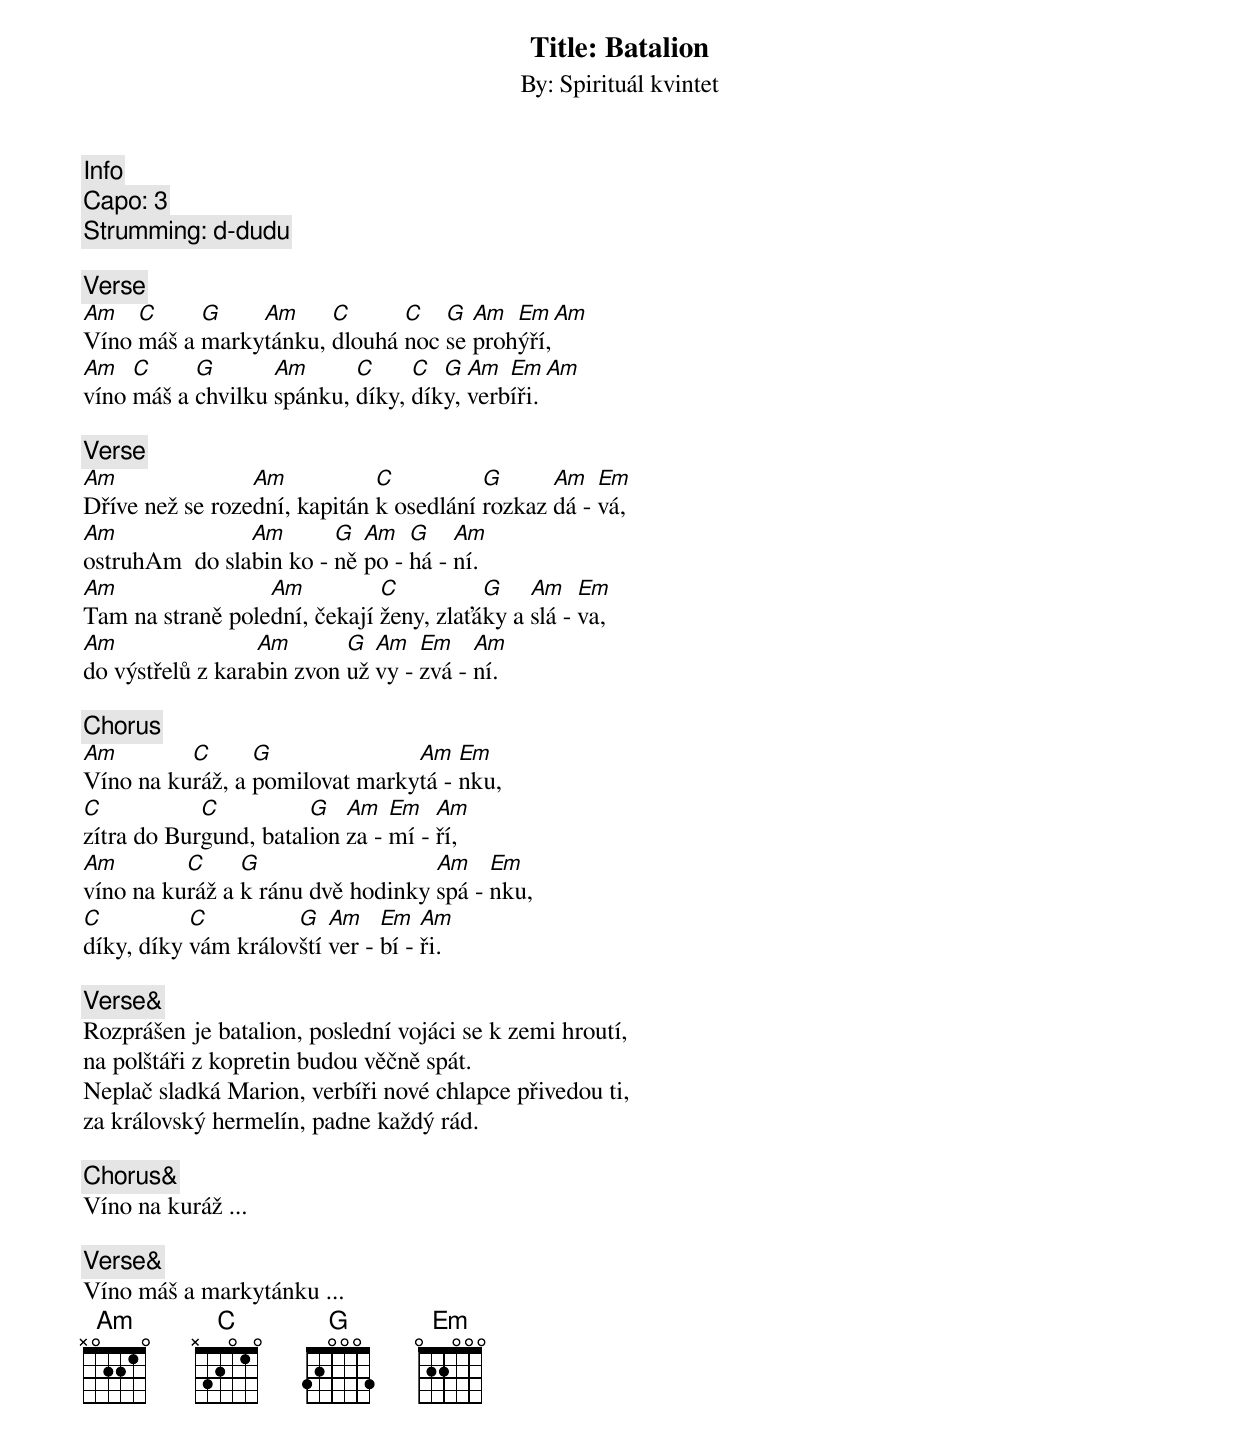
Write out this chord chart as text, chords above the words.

[Info]
Title: Batalion
By: Spirituál kvintet
Capo: 3
Strumming: d-dudu

[Verse]
Am   C     G    Am     C      C   G  Am  Em  Am
Víno máš a markytánku, dlouhá noc se prohýří,
Am   C     G       Am      C     C  G  Am  Em  Am
víno máš a chvilku spánku, díky, díky, verbíři.

[Verse]
Am               Am           C          G      Am   Em
Dříve než se rozední, kapitán k osedlání rozkaz dá - vá,
Am              Am       G  Am   G    Am
ostruhAm  do slabin ko - ně po - há - ní.
Am                Am          C          G    Am    Em
Tam na straně polední, čekají ženy, zlaťáky a slá - va,
Am                Am       G  Am   Em    Am
do výstřelů z karabin zvon už vy - zvá - ní.

[Chorus]
Am        C      G              Am   Em
Víno na kuráž, a pomilovat markytá - nku,
C           C          G   Am   Em   Am
zítra do Burgund, batalion za - mí - ří,
Am        C     G                  Am    Em
víno na kuráž a k ránu dvě hodinky spá - nku,
C          C         G   Am    Em   Am
díky, díky vám královští ver - bí - ři.

[Verse&]
Rozprášen je batalion, poslední vojáci se k zemi hroutí,
na polštáři z kopretin budou věčně spát.
Neplač sladká Marion, verbíři nové chlapce přivedou ti,
za královský hermelín, padne každý rád.

[Chorus&]
Víno na kuráž ...

[Verse&]
Víno máš a markytánku ...
